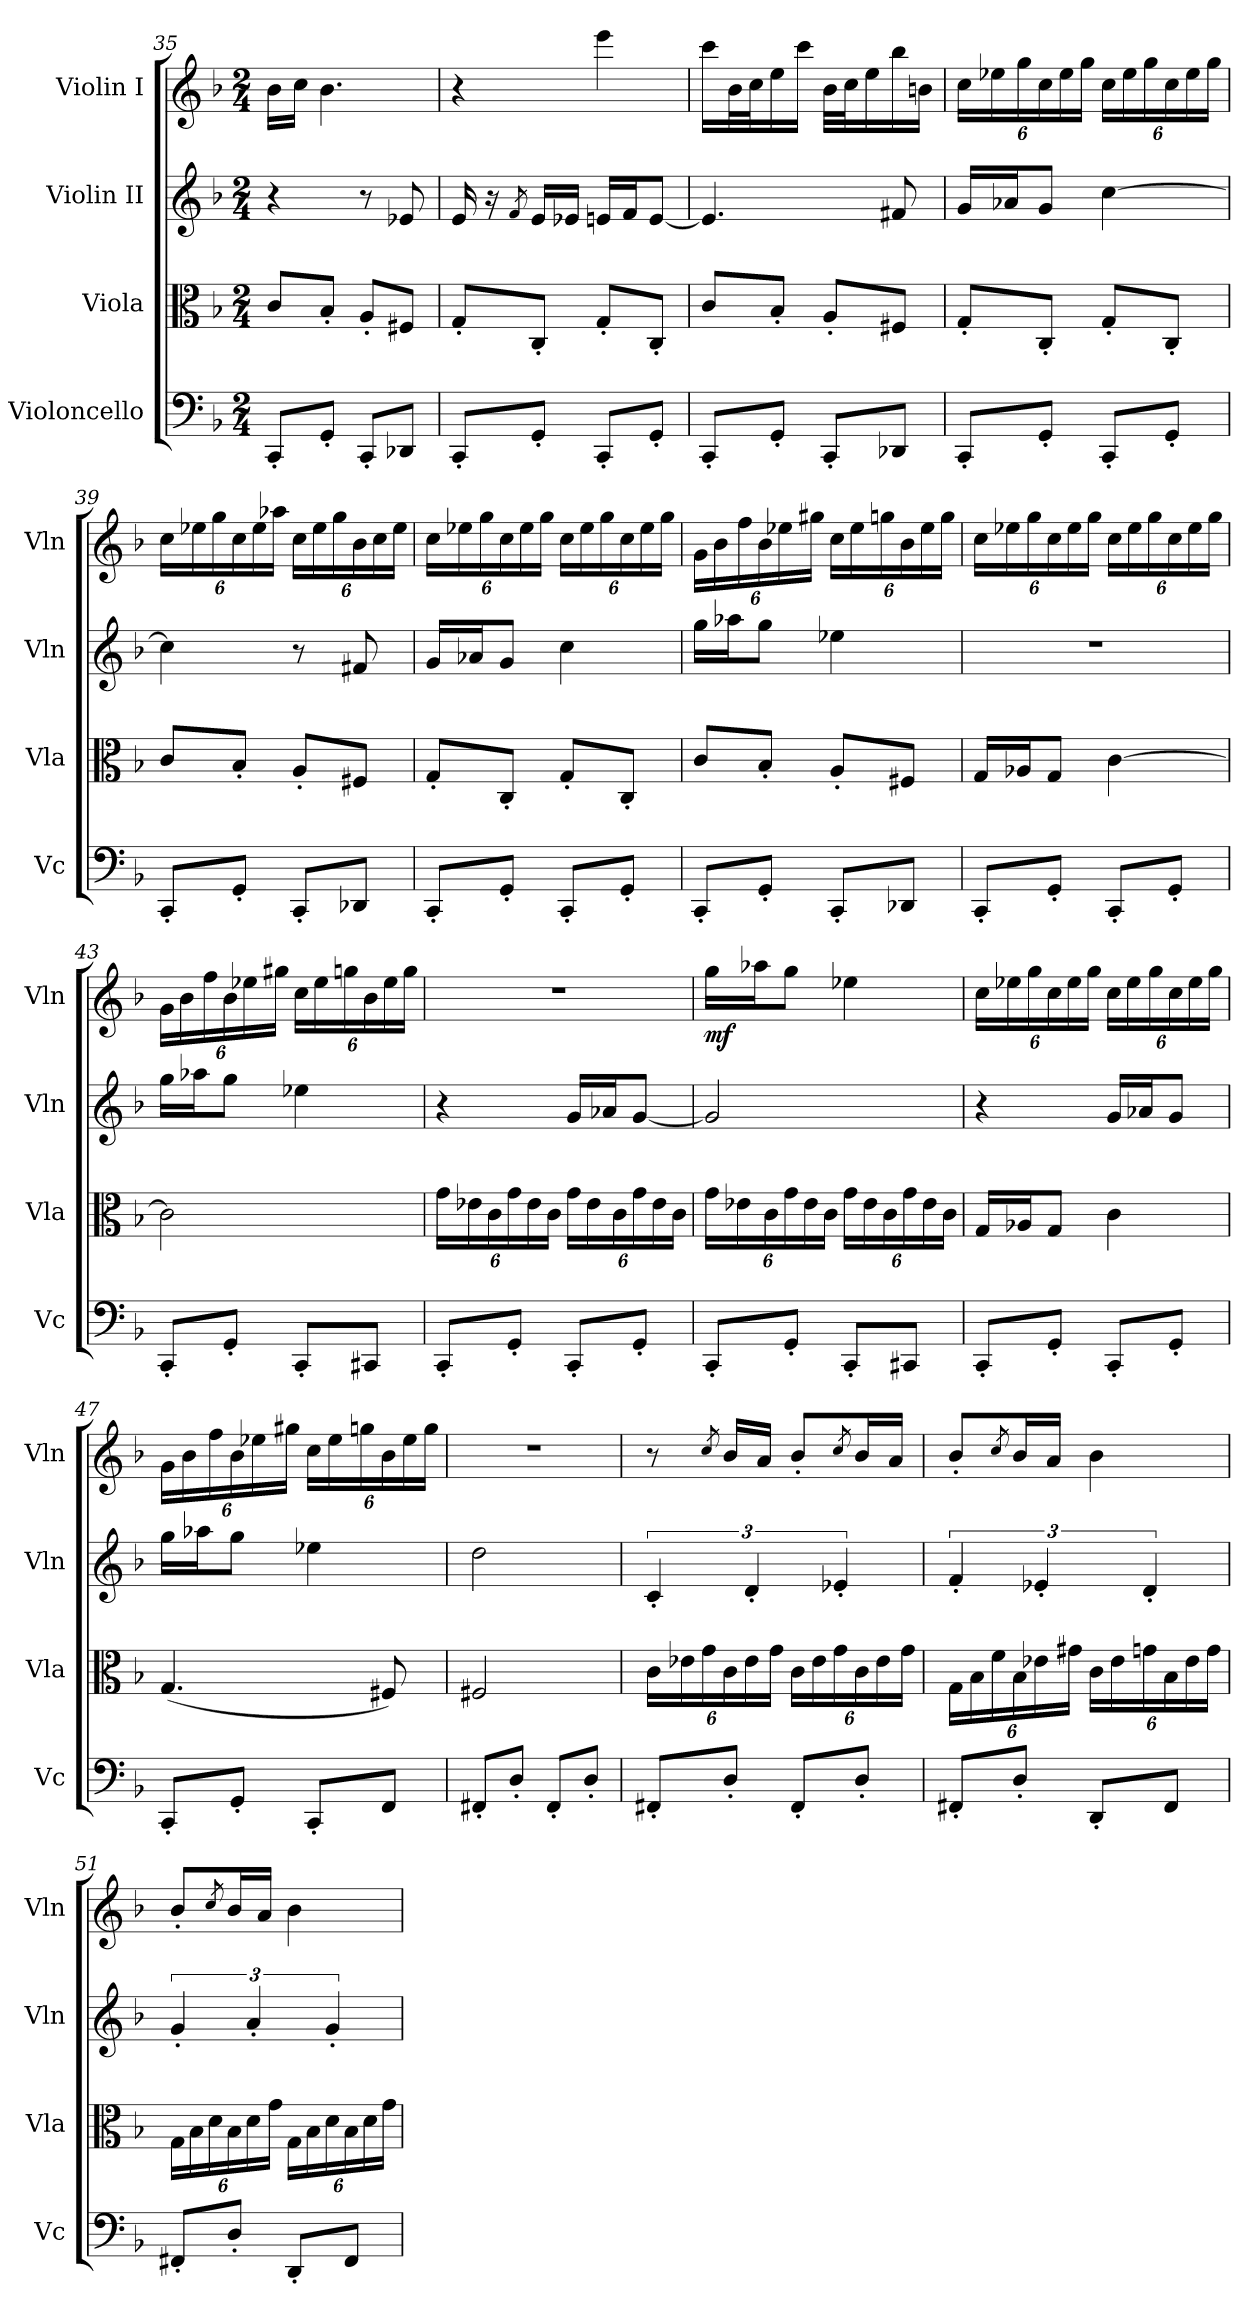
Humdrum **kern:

**kern	**kern	**kern	**kern	**dynam
*part4	*part3	*part2	*part1	*part1
*staff4	*staff3	*staff2	*staff1	*staff1
*I"Violoncello	*I"Viola	*I"Violin II	*I"Violin I	*
*I'Vc	*I'Vla	*I'Vln	*I'Vln	*
*clefF4	*clefC3	*clefG2	*clefG2	*
*k[b-]	*k[b-]	*k[b-]	*k[b-]	*
*M2/4	*M2/4	*M2/4	*M2/4	*
=35	=35	=35	=35	=35
8CC'/L	8c/L	4r	16b-\LL	.
.	.	.	16cc\JJ	.
8GG'/J	8B-'/J	.	4.b-\	.
8CC'/L	8A'/L	8r	.	.
8DD-X/J	8F#X/J	8e-X/	.	.
=36	=36	=36	=36	=36
8CC'/L	8G'/L	16e/	4r	.
.	.	16r	.	.
.	.	8qf/	.	.
8GG'/J	8C'/J	16e/LL	.	.
.	.	16e-X/JJ	.	.
8CC'/L	8G'/L	16en/LL	4eee\	.
.	.	16f/J	.	.
8GG'/J	8C'/J	[8e/J	.	.
=37	=37	=37	=37	=37
8CC'/L	8c/L	4.e/]	16ccc\LL	.
.	.	.	32b-\L	.
.	.	.	32cc\J	.
8GG'/J	8B-'/J	.	16ee\	.
.	.	.	16ccc\JJ	.
8CC'/L	8A'/L	.	32b-\LLL	.
.	.	.	32cc\J	.
.	.	.	16ee\	.
8DD-X/J	8F#X/J	8f#X/	16bb-\	.
.	.	.	16bn\JJ	.
=38	=38	=38	=38	=38
*	*	*	*Xbrackettup	*
8CC'/L	8G'/L	16g/LL	24cc\LL	.
.	.	.	24ee-X\	.
.	.	16a-X/J	.	.
.	.	.	24gg\	.
8GG'/J	8C'/J	8g/J	24cc\	.
.	.	.	24ee-\	.
.	.	.	24gg\JJ	.
8CC'/L	8G'/L	[4cc\	24cc\LL	.
.	.	.	24ee-\	.
.	.	.	24gg\	.
8GG'/J	8C'/J	.	24cc\	.
.	.	.	24ee-\	.
.	.	.	24gg\JJ	.
!!LO:LB:g=z
=39	=39	=39	=39	=39
8CC'/L	8c/L	4cc\]	24cc\LL	.
.	.	.	24ee-X\	.
.	.	.	24gg\	.
8GG'/J	8B-'/J	.	24cc\	.
.	.	.	24ee-\	.
.	.	.	24aa-X\JJ	.
8CC'/L	8A'/L	8r	24cc\LL	.
.	.	.	24ee-\	.
.	.	.	24gg\	.
8DD-X/J	8F#X/J	8f#X/	24b-\	.
.	.	.	24cc\	.
.	.	.	24ee-\JJ	.
=40	=40	=40	=40	=40
8CC'/L	8G'/L	16g/LL	24cc\LL	.
.	.	.	24ee-X\	.
.	.	16a-X/J	.	.
.	.	.	24gg\	.
8GG'/J	8C'/J	8g/J	24cc\	.
.	.	.	24ee-\	.
.	.	.	24gg\JJ	.
8CC'/L	8G'/L	4cc\	24cc\LL	.
.	.	.	24ee-\	.
.	.	.	24gg\	.
8GG'/J	8C'/J	.	24cc\	.
.	.	.	24ee-\	.
.	.	.	24gg\JJ	.
=41	=41	=41	=41	=41
8CC'/L	8c/L	16gg\LL	24g\LL	.
.	.	.	24b-\	.
.	.	16aa-X\J	.	.
.	.	.	24ff\	.
8GG'/J	8B-'/J	8gg\J	24b-\	.
.	.	.	24ee-X\	.
.	.	.	24gg#X\JJ	.
8CC'/L	8A'/L	4ee-X\	24cc\LL	.
.	.	.	24ee-\	.
.	.	.	24ggn\	.
8DD-X/J	8F#X/J	.	24b-\	.
.	.	.	24ee-\	.
.	.	.	24gg\JJ	.
!!LO:LB:g=z
=42	=42	=42	=42	=42
8CC'/L	16G/LL	2r	24cc\LL	.
.	.	.	24ee-X\	.
.	16A-X/J	.	.	.
.	.	.	24gg\	.
8GG'/J	8G/J	.	24cc\	.
.	.	.	24ee-\	.
.	.	.	24gg\JJ	.
8CC'/L	[4c\	.	24cc\LL	.
.	.	.	24ee-\	.
.	.	.	24gg\	.
8GG'/J	.	.	24cc\	.
.	.	.	24ee-\	.
.	.	.	24gg\JJ	.
=43	=43	=43	=43	=43
8CC'/L	2c\]	16gg\LL	24g\LL	.
.	.	.	24b-\	.
.	.	16aa-X\J	.	.
.	.	.	24ff\	.
8GG'/J	.	8gg\J	24b-\	.
.	.	.	24ee-X\	.
.	.	.	24gg#X\JJ	.
8CC'/L	.	4ee-X\	24cc\LL	.
.	.	.	24ee-\	.
.	.	.	24ggn\	.
8CC#X/J	.	.	24b-\	.
.	.	.	24ee-\	.
.	.	.	24gg\JJ	.
=44	=44	=44	=44	=44
*	*Xbrackettup	*	*	*
8CC'/L	24g\LL	4r	2r	.
.	24e-X\	.	.	.
.	24c\	.	.	.
8GG'/J	24g\	.	.	.
.	24e-\	.	.	.
.	24c\JJ	.	.	.
8CC'/L	24g\LL	16g/LL	.	.
.	24e-\	.	.	.
.	.	16a-X/J	.	.
.	24c\	.	.	.
8GG'/J	24g\	[8g/J	.	.
.	24e-\	.	.	.
.	24c\JJ	.	.	.
!!LO:PB:g=z
=45	=45	=45	=45	=45
!	!	!	!	!LO:DY:b
8CC'/L	24g\LL	2g/]	16gg\LL	mf
.	24e-X\	.	.	.
.	.	.	16aa-X\J	.
.	24c\	.	.	.
8GG'/J	24g\	.	8gg\J	.
.	24e-\	.	.	.
.	24c\JJ	.	.	.
8CC'/L	24g\LL	.	4ee-X\	.
.	24e-\	.	.	.
.	24c\	.	.	.
8CC#X/J	24g\	.	.	.
.	24e-\	.	.	.
.	24c\JJ	.	.	.
=46	=46	=46	=46	=46
8CC'/L	16G/LL	4r	24cc\LL	.
.	.	.	24ee-X\	.
.	16A-X/J	.	.	.
.	.	.	24gg\	.
8GG'/J	8G/J	.	24cc\	.
.	.	.	24ee-\	.
.	.	.	24gg\JJ	.
8CC'/L	4c\	16g/LL	24cc\LL	.
.	.	.	24ee-\	.
.	.	16a-X/J	.	.
.	.	.	24gg\	.
8GG'/J	.	8g/J	24cc\	.
.	.	.	24ee-\	.
.	.	.	24gg\JJ	.
=47	=47	=47	=47	=47
8CC'/L	(<4.G/	16gg\LL	24g\LL	.
.	.	.	24b-\	.
.	.	16aa-X\J	.	.
.	.	.	24ff\	.
8GG'/J	.	8gg\J	24b-\	.
.	.	.	24ee-X\	.
.	.	.	24gg#X\JJ	.
8CC'/L	.	4ee-X\	24cc\LL	.
.	.	.	24ee-\	.
.	.	.	24ggn\	.
8FF/J	8F#X/)	.	24b-\	.
.	.	.	24ee-\	.
.	.	.	24gg\JJ	.
=48	=48	=48	=48	=48
8FF#X'/L	2F#X/	2dd\	2r	.
8D'/J	.	.	.	.
8FF#'/L	.	.	.	.
8D'/J	.	.	.	.
!!LO:LB:g=z
=49	=49	=49	=49	=49
8FF#X'/L	24c\LL	6c'/	8r	.
.	24e-X\	.	.	.
.	24g\	.	.	.
.	.	.	8qcc/	.
8D'/J	24c\	.	16b-/LL	.
.	24e-\	6d'/	.	.
.	.	.	16a/JJ	.
.	24g\JJ	.	.	.
8FF#'/L	24c\LL	.	8b-'/L	.
.	24e-\	.	.	.
.	24g\	6e-X'/	.	.
.	.	.	8qcc/	.
8D'/J	24c\	.	16b-/L	.
.	24e-\	.	.	.
.	.	.	16a/JJ	.
.	24g\JJ	.	.	.
=50	=50	=50	=50	=50
8FF#X'/L	24G\LL	6f'/	8b-'/L	.
.	24B-\	.	.	.
.	24f\	.	.	.
.	.	.	8qcc/	.
8D'/J	24B-\	.	16b-/L	.
.	24e-X\	6e-X'/	.	.
.	.	.	16a/JJ	.
.	24g#X\JJ	.	.	.
8DD'/L	24c\LL	.	4b-\	.
.	24e-\	.	.	.
.	24gn\	6d'/	.	.
8FF#/J	24B-\	.	.	.
.	24e-\	.	.	.
.	24g\JJ	.	.	.
=51	=51	=51	=51	=51
8FF#X'/L	24G\LL	6g'/	8b-'/L	.
.	24B-\	.	.	.
.	24d\	.	.	.
.	.	.	8qcc/	.
8D'/J	24B-\	.	16b-/L	.
.	24d\	6a'/	.	.
.	.	.	16a/JJ	.
.	24g\JJ	.	.	.
8DD'/L	24G\LL	.	4b-\	.
.	24B-\	.	.	.
.	24d\	6g'/	.	.
8FF#/J	24B-\	.	.	.
.	24d\	.	.	.
.	24g\JJ	.	.	.
=	=	=	=	=
*-	*-	*-	*-	*-
